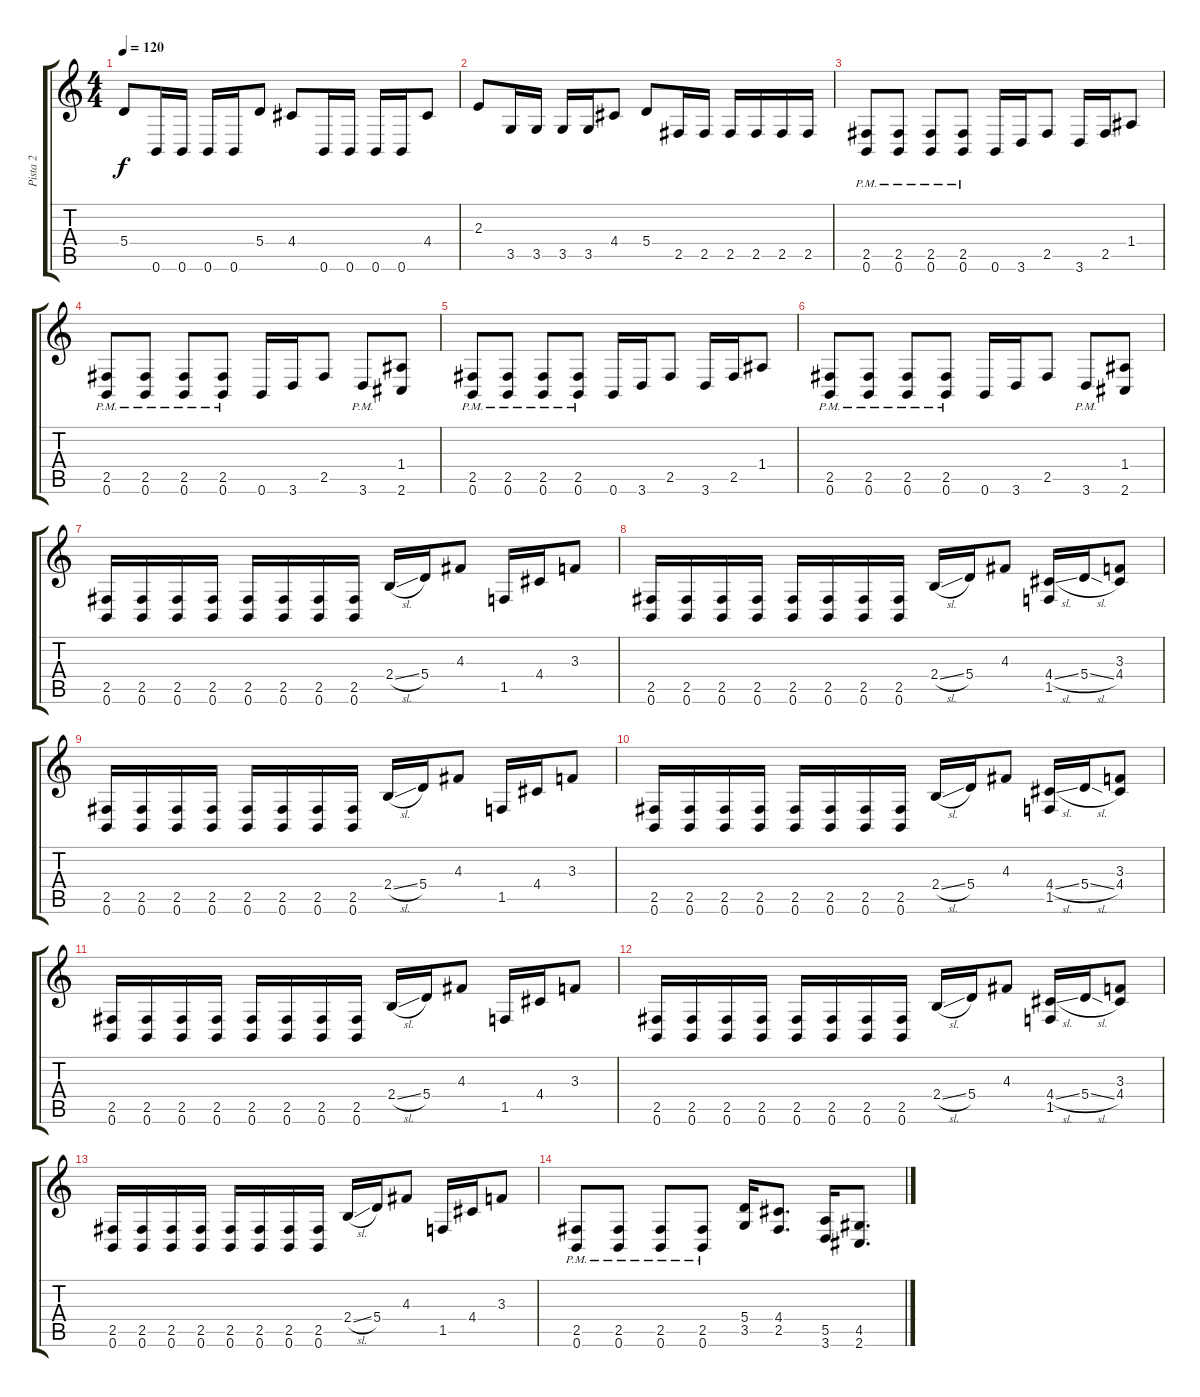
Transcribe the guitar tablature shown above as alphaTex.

\track ("Pista 2" "Pista 2") {instrument distortionguitar}
\staff {score tabs}
\tuning (B3 Gb3 D3 A2 E2 B1) {hide}
\ts (4 4)
\tempo 120
\clef g2
\ks c
5.4.8{dy f} 0.6.16 0.6.16 0.6.16 0.6.16 5.4.8 4.4.8 0.6.16 0.6.16 0.6.16 0.6.16 4.4.8 |
2.3.8 3.5.16 3.5.16 3.5.16 3.5.16 4.4.8 5.4.8 2.5.16 2.5.16 2.5.16 2.5.16 2.5.16 2.5.16 |
(2.5{pm} 0.6{pm}).8 (2.5{pm} 0.6{pm}).8 (2.5{pm} 0.6{pm}).8 (2.5{pm} 0.6{pm}).8 0.6.16 3.6.16 2.5.8 3.6.16 2.5.16 1.4.8 |
(2.5{pm} 0.6{pm}).8 (2.5{pm} 0.6{pm}).8 (2.5{pm} 0.6{pm}).8 (2.5{pm} 0.6{pm}).8 0.6.16 3.6.16 2.5.8 3.6{pm}.8 (1.4 2.6).8 |
(2.5{pm} 0.6{pm}).8 (2.5{pm} 0.6{pm}).8 (2.5{pm} 0.6{pm}).8 (2.5{pm} 0.6{pm}).8 0.6.16 3.6.16 2.5.8 3.6.16 2.5.16 1.4.8 |
(2.5{pm} 0.6{pm}).8 (2.5{pm} 0.6{pm}).8 (2.5{pm} 0.6{pm}).8 (2.5{pm} 0.6{pm}).8 0.6.16 3.6.16 2.5.8 3.6{pm}.8 (1.4 2.6).8 |
(2.5 0.6).16 (2.5 0.6).16 (2.5 0.6).16 (2.5 0.6).16 (2.5 0.6).16 (2.5 0.6).16 (2.5 0.6).16 (2.5 0.6).16 2.4{sl}.16 5.4.16 4.3.8 1.5.16 4.4.16 3.3.8 |
(2.5 0.6).16 (2.5 0.6).16 (2.5 0.6).16 (2.5 0.6).16 (2.5 0.6).16 (2.5 0.6).16 (2.5 0.6).16 (2.5 0.6).16 2.4{sl}.16 5.4.16 4.3.8 (4.4{sl} 1.5).16 5.4{sl}.16 (3.3 4.4).8 |
(2.5 0.6).16 (2.5 0.6).16 (2.5 0.6).16 (2.5 0.6).16 (2.5 0.6).16 (2.5 0.6).16 (2.5 0.6).16 (2.5 0.6).16 2.4{sl}.16 5.4.16 4.3.8 1.5.16 4.4.16 3.3.8 |
(2.5 0.6).16 (2.5 0.6).16 (2.5 0.6).16 (2.5 0.6).16 (2.5 0.6).16 (2.5 0.6).16 (2.5 0.6).16 (2.5 0.6).16 2.4{sl}.16 5.4.16 4.3.8 (4.4{sl} 1.5).16 5.4{sl}.16 (3.3 4.4).8 |
(2.5 0.6).16 (2.5 0.6).16 (2.5 0.6).16 (2.5 0.6).16 (2.5 0.6).16 (2.5 0.6).16 (2.5 0.6).16 (2.5 0.6).16 2.4{sl}.16 5.4.16 4.3.8 1.5.16 4.4.16 3.3.8 |
(2.5 0.6).16 (2.5 0.6).16 (2.5 0.6).16 (2.5 0.6).16 (2.5 0.6).16 (2.5 0.6).16 (2.5 0.6).16 (2.5 0.6).16 2.4{sl}.16 5.4.16 4.3.8 (4.4{sl} 1.5).16 5.4{sl}.16 (3.3 4.4).8 |
(2.5 0.6).16 (2.5 0.6).16 (2.5 0.6).16 (2.5 0.6).16 (2.5 0.6).16 (2.5 0.6).16 (2.5 0.6).16 (2.5 0.6).16 2.4{sl}.16 5.4.16 4.3.8 1.5.16 4.4.16 3.3.8 |
(2.5{pm} 0.6{pm}).8 (2.5{pm} 0.6{pm}).8 (2.5{pm} 0.6{pm}).8 (2.5{pm} 0.6{pm}).8 (5.4 3.5).16 (4.4 2.5).8{d} (5.5 3.6).16 (4.5 2.6).8{d}
